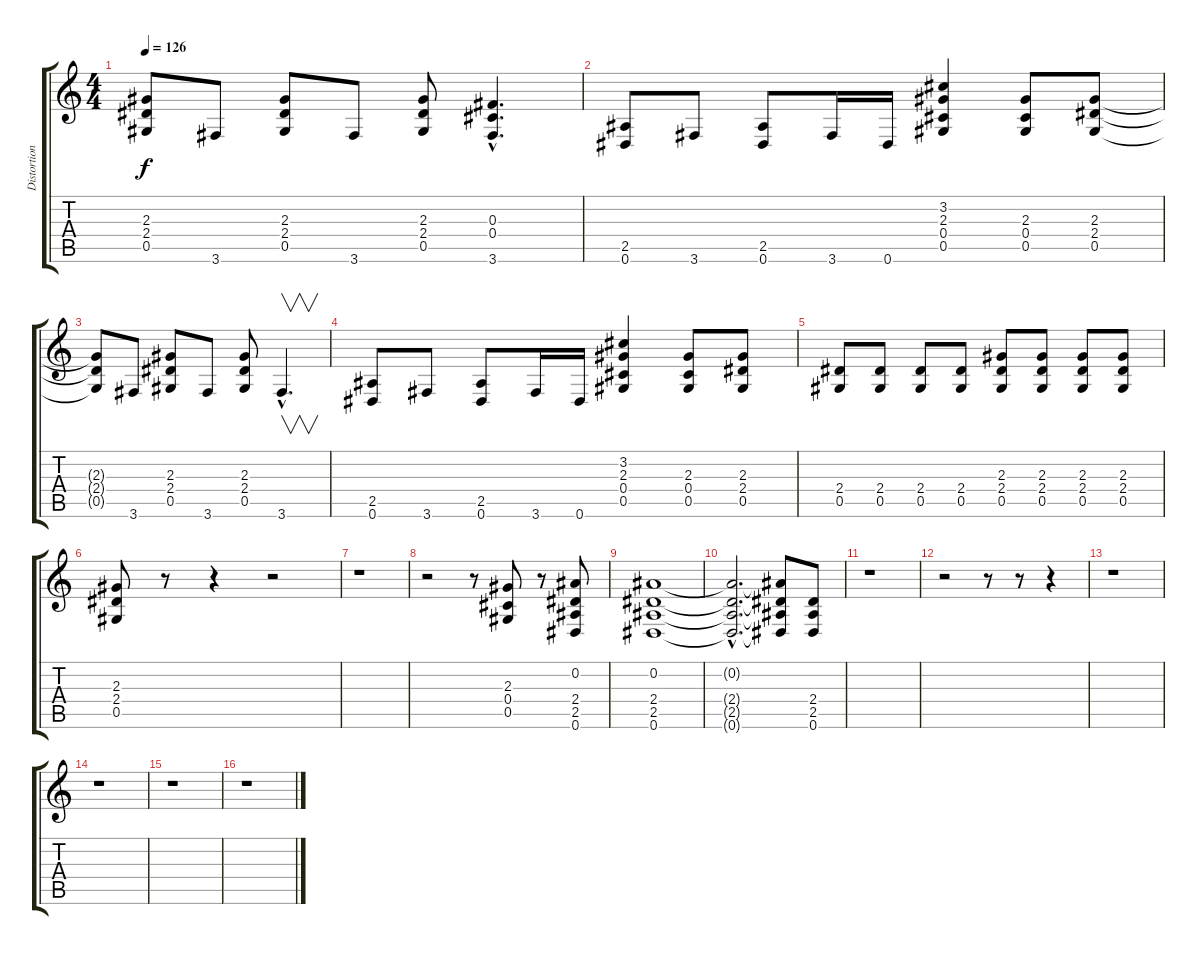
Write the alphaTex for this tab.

\track ("Distortion Guitar" "Distortion") {instrument distortionguitar}
\staff {score tabs}
\tuning (Eb4 Bb3 Gb3 Db3 Ab2 Eb2) {hide}
\ts (4 4)
\tempo 126
\clef g2
\ks c
(2.3{t} 2.4{t} 0.5{t}).8{dy f} 3.6.8 (2.3 2.4 0.5).8 3.6.8 (2.3 2.4 0.5).8 (0.3{hac} 0.4{hac} 3.6{hac}).4{d} |
(2.5 0.6).8 3.6.8 (2.5 0.6).8 3.6.16 0.6.16 (3.2 2.3 0.4 0.5).4 (2.3 0.4 0.5).8 (2.3 2.4 0.5).8 |
(2.3{t} 2.4{t} 0.5{t}).8 3.6.8 (2.3 2.4 0.5).8 3.6.8 (2.3 2.4 0.5).8 3.6{hac}.4{v d} |
(2.5 0.6).8 3.6.8 (2.5 0.6).8 3.6.16 0.6.16 (3.2 2.3 0.4 0.5).4 (2.3 0.4 0.5).8 (2.3 2.4 0.5).8 |
(2.4 0.5).8 (2.4 0.5).8 (2.4 0.5).8 (2.4 0.5).8 (2.3 2.4 0.5).8 (2.3 2.4 0.5).8 (2.3 2.4 0.5).8 (2.3 2.4 0.5).8 |
(2.3 2.4 0.5).8 r.8 r.4 r.2 |
r.1 |
r.2 r.8 (2.3 0.4 0.5).8 r.8 (0.2 2.4 2.5 0.6).8 |
(0.2 2.4 2.5 0.6).1 |
(0.2{hac t} 2.4{hac t} 2.5{hac t} 0.6{hac t}).2{d} (0.2{t} 2.4{t} 2.5{t} 0.6{t}).8 (2.4 2.5 0.6).8 |
r.1 |
r.2 r.8 r.8 r.4 |
r.1 |
r.1 |
r.1 |
r.1
